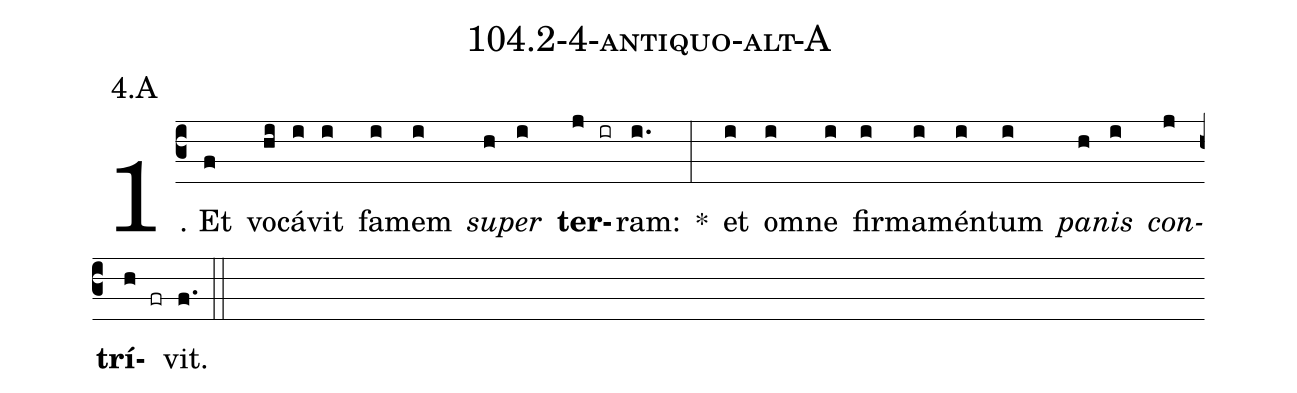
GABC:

name: 104.2-4-antiquo-alt-A;
annotation: 4.A;
%%
(c3)1. Et(f) vo(hi)cá(i)vit(i) fa(i)mem(i) <i>su</i>(h)<i>per</i>(i) <b>ter</b>(j ir)ram:(i.) *(:) et(i) om(i)ne(i) fir(i)ma(i)mén(i)tum(i) <i>pa</i>(h)<i>nis</i>(i) <i>con</i>(j)<b>trí</b>(h fr)vit.(f.) (::)


%E(i) u(h) o(i) u(j) a(h) e.(f.) (::)
